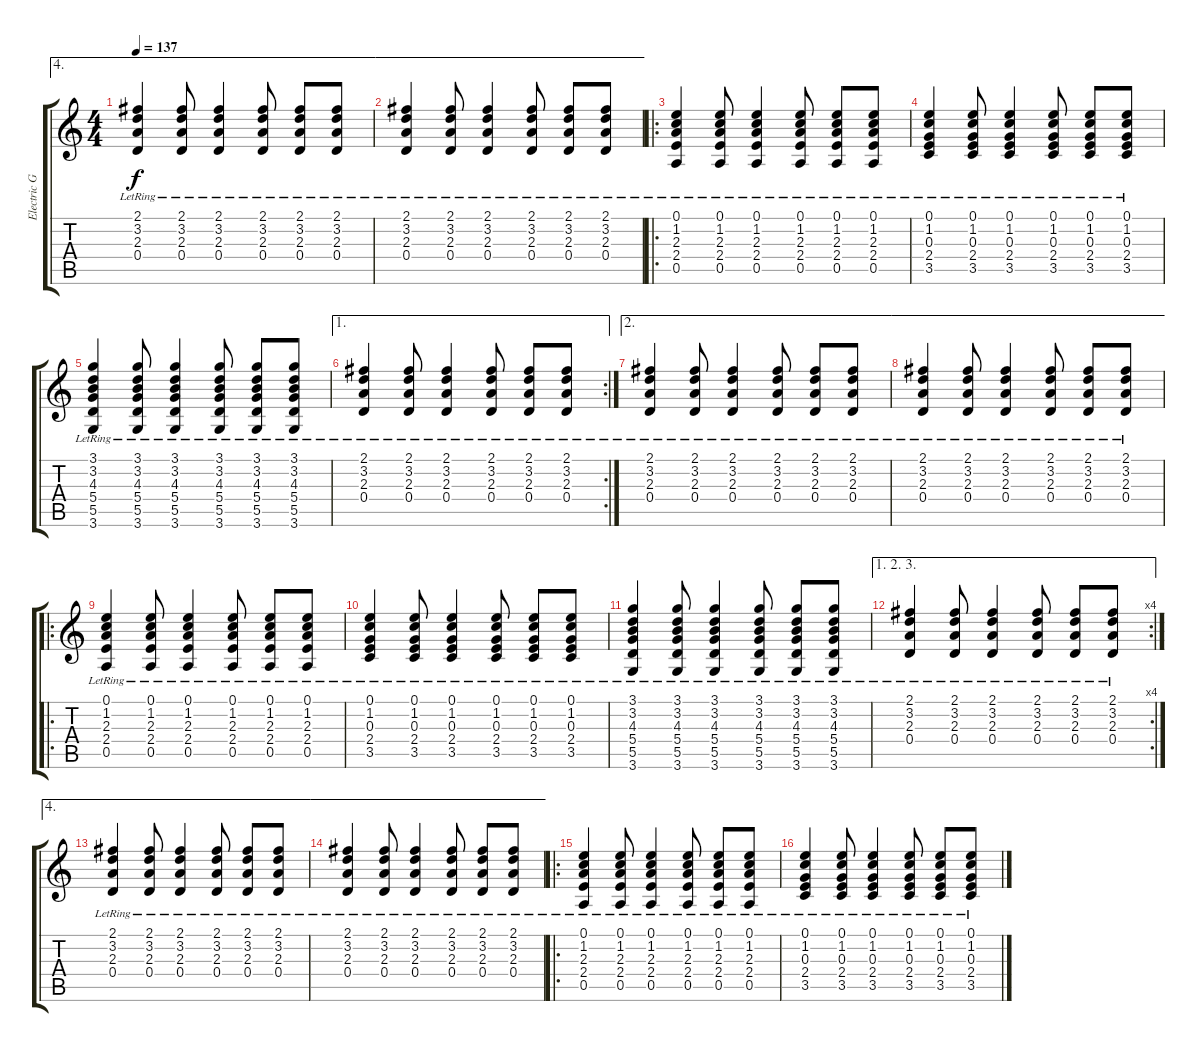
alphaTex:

\track ("Electric Guitar" "Electric G") {instrument electricguitarclean}
\staff {score tabs}
\tuning (E4 B3 G3 D3 A2 E2) {hide}
\ae 4
\ts (4 4)
\tempo 137
\clef g2
\ks c
(2.1{lr} 3.2{lr} 2.3{lr} 0.4{lr}).4{dy f} (2.1{lr} 3.2{lr} 2.3{lr} 0.4{lr}).8 (2.1{lr} 3.2{lr} 2.3{lr} 0.4{lr}).4 (2.1{lr} 3.2{lr} 2.3{lr} 0.4{lr}).8 (2.1{lr} 3.2{lr} 2.3{lr} 0.4{lr}).8 (2.1{lr} 3.2{lr} 2.3{lr} 0.4{lr}).8 |
\ae 4
(2.1{lr} 3.2{lr} 2.3{lr} 0.4{lr}).4 (2.1{lr} 3.2{lr} 2.3{lr} 0.4{lr}).8 (2.1{lr} 3.2{lr} 2.3{lr} 0.4{lr}).4 (2.1{lr} 3.2{lr} 2.3{lr} 0.4{lr}).8 (2.1{lr} 3.2{lr} 2.3{lr} 0.4{lr}).8 (2.1{lr} 3.2{lr} 2.3{lr} 0.4{lr}).8 |
\ro
(0.1{lr} 1.2{lr} 2.3{lr} 2.4{lr} 0.5{lr}).4 (0.1{lr} 1.2{lr} 2.3{lr} 2.4{lr} 0.5{lr}).8 (0.1{lr} 1.2{lr} 2.3{lr} 2.4{lr} 0.5{lr}).4 (0.1{lr} 1.2{lr} 2.3{lr} 2.4{lr} 0.5{lr}).8 (0.1{lr} 1.2{lr} 2.3{lr} 2.4{lr} 0.5{lr}).8 (0.1{lr} 1.2{lr} 2.3{lr} 2.4{lr} 0.5{lr}).8 |
(0.1{lr} 1.2{lr} 0.3{lr} 2.4{lr} 3.5{lr}).4 (0.1{lr} 1.2{lr} 0.3{lr} 2.4{lr} 3.5{lr}).8 (0.1{lr} 1.2{lr} 0.3{lr} 2.4{lr} 3.5{lr}).4 (0.1{lr} 1.2{lr} 0.3{lr} 2.4{lr} 3.5{lr}).8 (0.1{lr} 1.2{lr} 0.3{lr} 2.4{lr} 3.5{lr}).8 (0.1{lr} 1.2{lr} 0.3{lr} 2.4{lr} 3.5{lr}).8 |
(3.1{lr} 3.2{lr} 4.3{lr} 5.4{lr} 5.5{lr} 3.6{lr}).4 (3.1{lr} 3.2{lr} 4.3{lr} 5.4{lr} 5.5{lr} 3.6{lr}).8 (3.1{lr} 3.2{lr} 4.3{lr} 5.4{lr} 5.5{lr} 3.6{lr}).4 (3.1{lr} 3.2{lr} 4.3{lr} 5.4{lr} 5.5{lr} 3.6{lr}).8 (3.1{lr} 3.2{lr} 4.3{lr} 5.4{lr} 5.5{lr} 3.6{lr}).8 (3.1{lr} 3.2{lr} 4.3{lr} 5.4{lr} 5.5{lr} 3.6{lr}).8 |
\ae 1
\rc 2
(2.1{lr} 3.2{lr} 2.3{lr} 0.4{lr}).4 (2.1{lr} 3.2{lr} 2.3{lr} 0.4{lr}).8 (2.1{lr} 3.2{lr} 2.3{lr} 0.4{lr}).4 (2.1{lr} 3.2{lr} 2.3{lr} 0.4{lr}).8 (2.1{lr} 3.2{lr} 2.3{lr} 0.4{lr}).8 (2.1{lr} 3.2{lr} 2.3{lr} 0.4{lr}).8 |
\ae 2
(2.1{lr} 3.2{lr} 2.3{lr} 0.4{lr}).4 (2.1{lr} 3.2{lr} 2.3{lr} 0.4{lr}).8 (2.1{lr} 3.2{lr} 2.3{lr} 0.4{lr}).4 (2.1{lr} 3.2{lr} 2.3{lr} 0.4{lr}).8 (2.1{lr} 3.2{lr} 2.3{lr} 0.4{lr}).8 (2.1{lr} 3.2{lr} 2.3{lr} 0.4{lr}).8 |
\ae 2
(2.1{lr} 3.2{lr} 2.3{lr} 0.4{lr}).4 (2.1{lr} 3.2{lr} 2.3{lr} 0.4{lr}).8 (2.1{lr} 3.2{lr} 2.3{lr} 0.4{lr}).4 (2.1{lr} 3.2{lr} 2.3{lr} 0.4{lr}).8 (2.1{lr} 3.2{lr} 2.3{lr} 0.4{lr}).8 (2.1{lr} 3.2{lr} 2.3{lr} 0.4{lr}).8 |
\ro
(0.1{lr} 1.2{lr} 2.3{lr} 2.4{lr} 0.5{lr}).4 (0.1{lr} 1.2{lr} 2.3{lr} 2.4{lr} 0.5{lr}).8 (0.1{lr} 1.2{lr} 2.3{lr} 2.4{lr} 0.5{lr}).4 (0.1{lr} 1.2{lr} 2.3{lr} 2.4{lr} 0.5{lr}).8 (0.1{lr} 1.2{lr} 2.3{lr} 2.4{lr} 0.5{lr}).8 (0.1{lr} 1.2{lr} 2.3{lr} 2.4{lr} 0.5{lr}).8 |
(0.1{lr} 1.2{lr} 0.3{lr} 2.4{lr} 3.5{lr}).4 (0.1{lr} 1.2{lr} 0.3{lr} 2.4{lr} 3.5{lr}).8 (0.1{lr} 1.2{lr} 0.3{lr} 2.4{lr} 3.5{lr}).4 (0.1{lr} 1.2{lr} 0.3{lr} 2.4{lr} 3.5{lr}).8 (0.1{lr} 1.2{lr} 0.3{lr} 2.4{lr} 3.5{lr}).8 (0.1{lr} 1.2{lr} 0.3{lr} 2.4{lr} 3.5{lr}).8 |
(3.1{lr} 3.2{lr} 4.3{lr} 5.4{lr} 5.5{lr} 3.6{lr}).4 (3.1{lr} 3.2{lr} 4.3{lr} 5.4{lr} 5.5{lr} 3.6{lr}).8 (3.1{lr} 3.2{lr} 4.3{lr} 5.4{lr} 5.5{lr} 3.6{lr}).4 (3.1{lr} 3.2{lr} 4.3{lr} 5.4{lr} 5.5{lr} 3.6{lr}).8 (3.1{lr} 3.2{lr} 4.3{lr} 5.4{lr} 5.5{lr} 3.6{lr}).8 (3.1{lr} 3.2{lr} 4.3{lr} 5.4{lr} 5.5{lr} 3.6{lr}).8 |
\ae (1 2 3)
\rc 4
(2.1{lr} 3.2{lr} 2.3{lr} 0.4{lr}).4 (2.1{lr} 3.2{lr} 2.3{lr} 0.4{lr}).8 (2.1{lr} 3.2{lr} 2.3{lr} 0.4{lr}).4 (2.1{lr} 3.2{lr} 2.3{lr} 0.4{lr}).8 (2.1{lr} 3.2{lr} 2.3{lr} 0.4{lr}).8 (2.1{lr} 3.2{lr} 2.3{lr} 0.4{lr}).8 |
\ae 4
(2.1{lr} 3.2{lr} 2.3{lr} 0.4{lr}).4 (2.1{lr} 3.2{lr} 2.3{lr} 0.4{lr}).8 (2.1{lr} 3.2{lr} 2.3{lr} 0.4{lr}).4 (2.1{lr} 3.2{lr} 2.3{lr} 0.4{lr}).8 (2.1{lr} 3.2{lr} 2.3{lr} 0.4{lr}).8 (2.1{lr} 3.2{lr} 2.3{lr} 0.4{lr}).8 |
\ae 4
(2.1{lr} 3.2{lr} 2.3{lr} 0.4{lr}).4 (2.1{lr} 3.2{lr} 2.3{lr} 0.4{lr}).8 (2.1{lr} 3.2{lr} 2.3{lr} 0.4{lr}).4 (2.1{lr} 3.2{lr} 2.3{lr} 0.4{lr}).8 (2.1{lr} 3.2{lr} 2.3{lr} 0.4{lr}).8 (2.1{lr} 3.2{lr} 2.3{lr} 0.4{lr}).8 |
\ro
(0.1{lr} 1.2{lr} 2.3{lr} 2.4{lr} 0.5{lr}).4 (0.1{lr} 1.2{lr} 2.3{lr} 2.4{lr} 0.5{lr}).8 (0.1{lr} 1.2{lr} 2.3{lr} 2.4{lr} 0.5{lr}).4 (0.1{lr} 1.2{lr} 2.3{lr} 2.4{lr} 0.5{lr}).8 (0.1{lr} 1.2{lr} 2.3{lr} 2.4{lr} 0.5{lr}).8 (0.1{lr} 1.2{lr} 2.3{lr} 2.4{lr} 0.5{lr}).8 |
(0.1{lr} 1.2{lr} 0.3{lr} 2.4{lr} 3.5{lr}).4 (0.1{lr} 1.2{lr} 0.3{lr} 2.4{lr} 3.5{lr}).8 (0.1{lr} 1.2{lr} 0.3{lr} 2.4{lr} 3.5{lr}).4 (0.1{lr} 1.2{lr} 0.3{lr} 2.4{lr} 3.5{lr}).8 (0.1{lr} 1.2{lr} 0.3{lr} 2.4{lr} 3.5{lr}).8 (0.1{lr} 1.2{lr} 0.3{lr} 2.4{lr} 3.5{lr}).8
